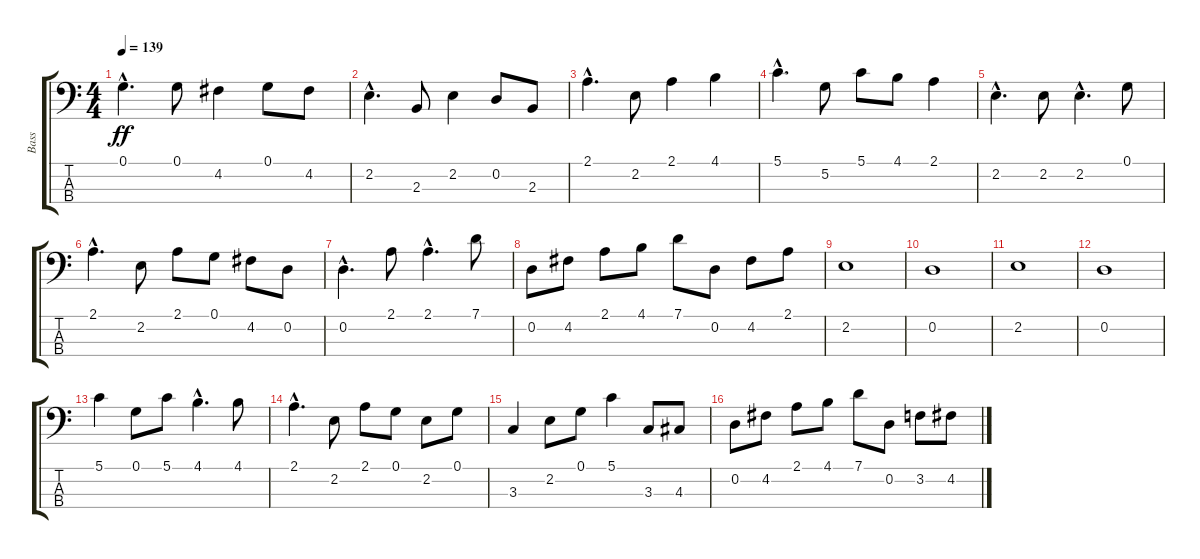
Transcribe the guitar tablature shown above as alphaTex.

\track ("Bass" "Bass") {instrument electricbasspick}
\staff {score tabs}
\tuning (G2 D2 A1 E1) {hide}
\ts (4 4)
\tempo 139
\clef f4
\ks c
0.1{hac}.4{d dy ff} 0.1.8 4.2.4 0.1.8 4.2.8 |
2.2{hac}.4{d} 2.3.8 2.2.4 0.2.8 2.3.8 |
2.1{hac}.4{d} 2.2.8 2.1.4 4.1.4 |
5.1{hac}.4{d} 5.2.8 5.1.8 4.1.8 2.1.4 |
2.2{hac}.4{d} 2.2.8 2.2{hac}.4{d} 0.1.8 |
2.1{hac}.4{d} 2.2.8 2.1.8 0.1.8 4.2.8 0.2.8 |
0.2{hac}.4{d} 2.1.8 2.1{hac}.4{d} 7.1.8 |
0.2.8 4.2.8 2.1.8 4.1.8 7.1.8 0.2.8 4.2.8 2.1.8 |
2.2.1 |
0.2.1 |
2.2.1 |
0.2.1 |
5.1.4 0.1.8 5.1.8 4.1{hac}.4{d} 4.1.8 |
2.1{hac}.4{d} 2.2.8 2.1.8 0.1.8 2.2.8 0.1.8 |
3.3.4 2.2.8 0.1.8 5.1.4 3.3.8 4.3.8 |
0.2.8 4.2.8 2.1.8 4.1.8 7.1.8 0.2.8 3.2.8 4.2.8
